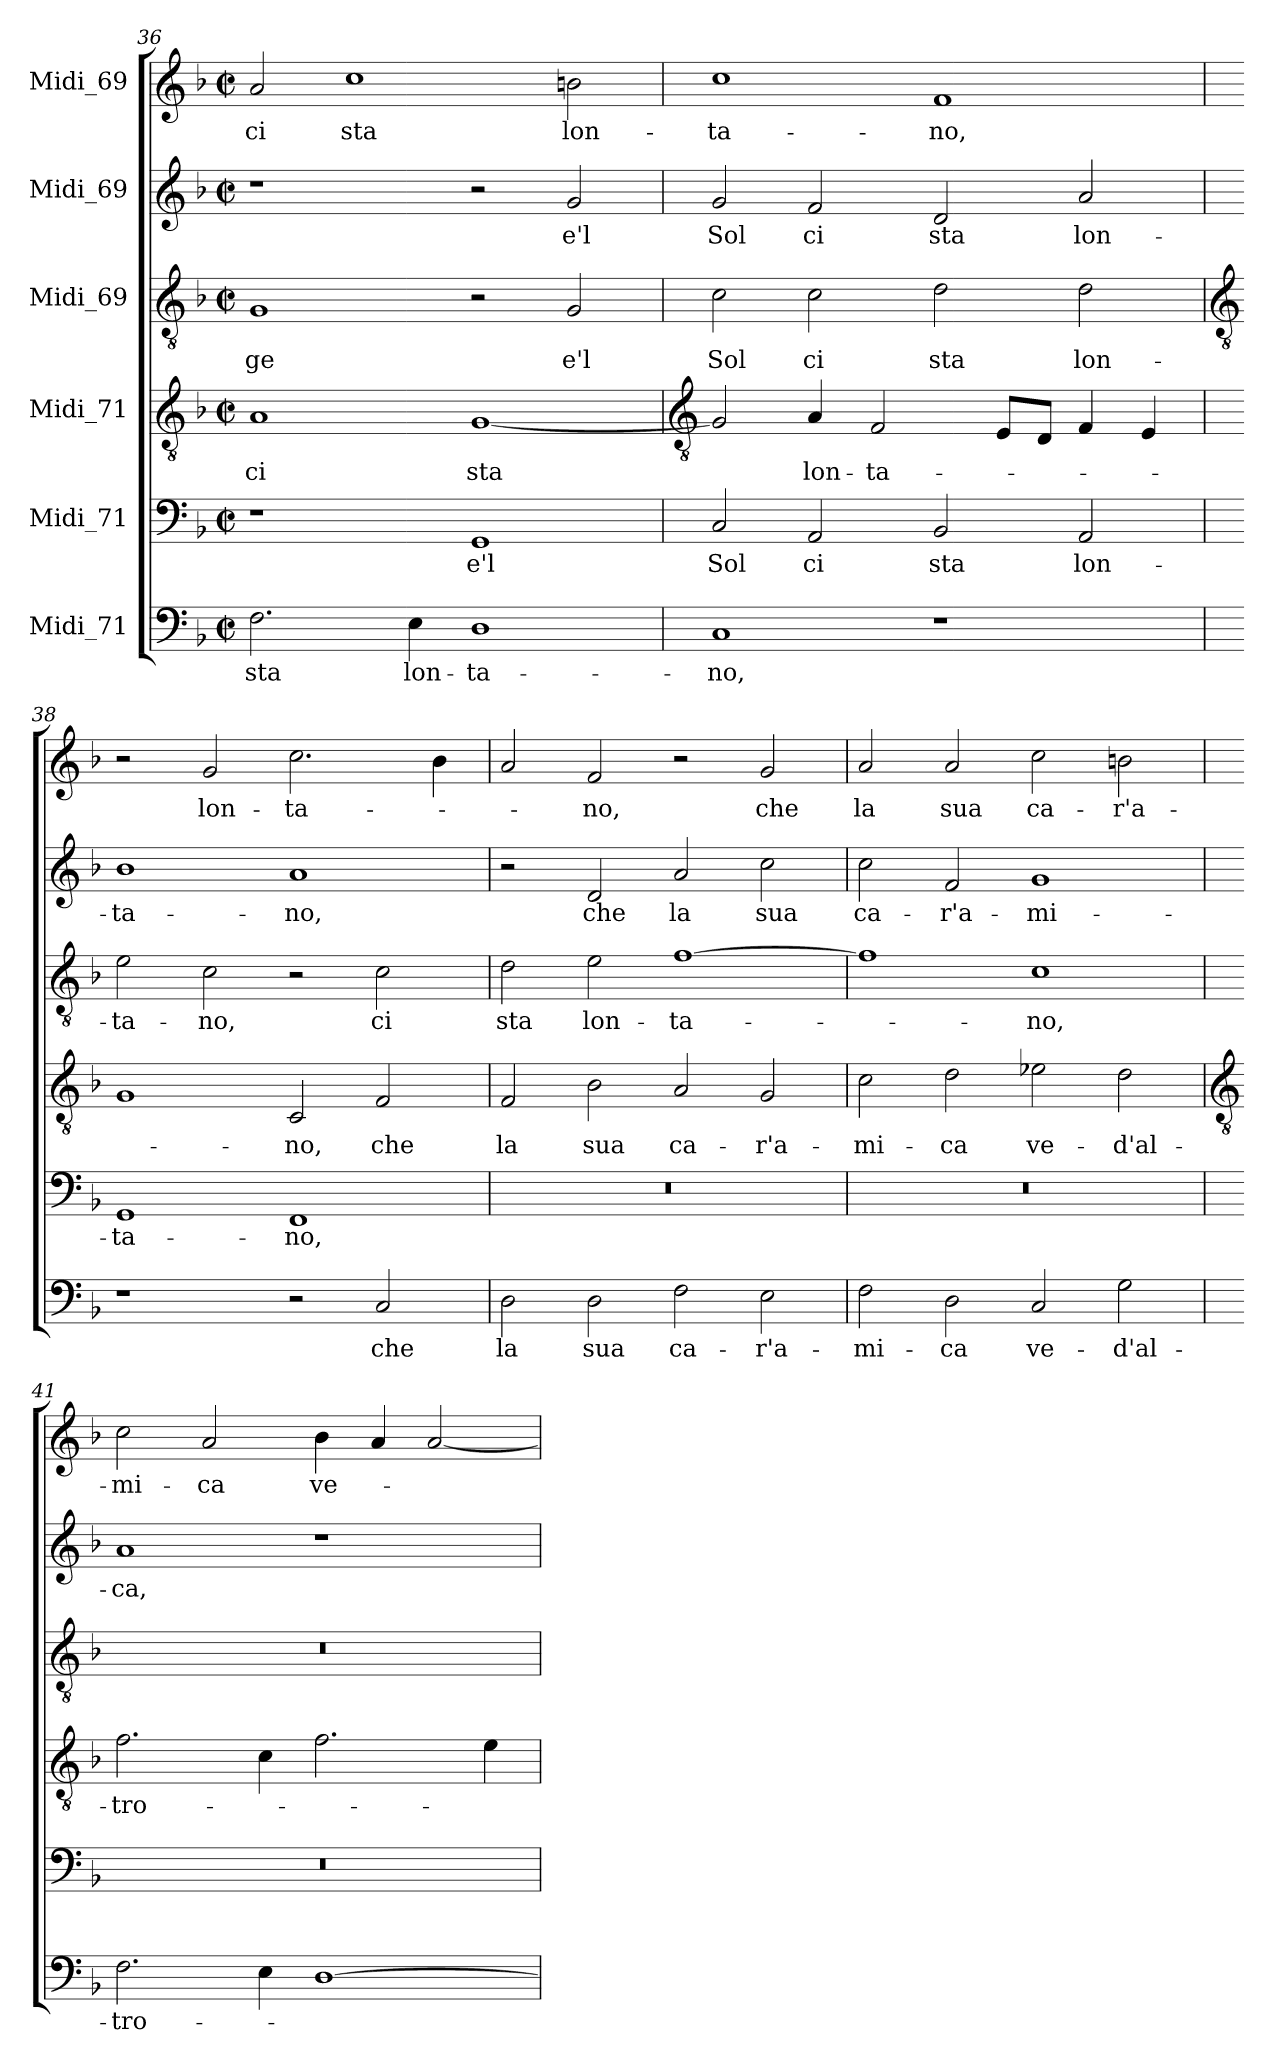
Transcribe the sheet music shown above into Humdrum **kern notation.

**kern	**text	**kern	**text	**kern	**text	**kern	**text	**kern	**text	**kern	**text
*part6	*part6	*part5	*part5	*part4	*part4	*part3	*part3	*part2	*part2	*part1	*part1
*staff6	*staff6	*staff5	*staff5	*staff4	*staff4	*staff3	*staff3	*staff2	*staff2	*staff1	*staff1
*I"Midi_71	*	*I"Midi_71	*	*I"Midi_71	*	*I"Midi_69	*	*I"Midi_69	*	*I"Midi_69	*
*clefF4	*	*clefF4	*	*clefGv2	*	*clefGv2	*	*clefG2	*	*clefG2	*
*k[b-]	*	*k[b-]	*	*k[b-]	*	*k[b-]	*	*k[b-]	*	*k[b-]	*
*F:	*	*F:	*	*F:	*	*F:	*	*F:	*	*F:	*
*M4/2	*	*M4/2	*	*M4/2	*	*M4/2	*	*M4/2	*	*M4/2	*
*met(c|)	*	*met(c|)	*	*met(c|)	*	*met(c|)	*	*met(c|)	*	*met(c|)	*
=36	=36	=36	=36	=36	=36	=36	=36	=36	=36	=36	=36
!	!LO:LY:b	!	!	!	!LO:LY:b	!	!LO:LY:b	!	!	!	!LO:LY:b
2.F	sta	1r	.	1A	ci	1G	-ge	1r	.	2a	ci
!	!	!	!	!	!	!	!	!	!	!	!LO:LY:b
.	.	.	.	.	.	.	.	.	.	1cc	sta
!	!LO:LY:b	!	!	!	!	!	!	!	!	!	!
4E	lon-	.	.	.	.	.	.	.	.	.	.
!	!LO:LY:b	!	!LO:LY:b	!	!LO:LY:b	!	!	!	!	!	!
1D	-ta-	1GG	e'l	[1G	sta	2r	.	2r	.	.	.
!	!	!	!	!	!	!	!LO:LY:b	!	!LO:LY:b	!	!LO:LY:b
.	.	.	.	.	.	2G	e'l	2g	e'l	2bn	lon-
!!LO:LB:g=z
=37	=37	=37	=37	=37	=37	=37	=37	=37	=37	=37	=37
*	*	*	*	*clefGv2	*	*	*	*	*	*	*
!	!LO:LY:b	!	!LO:LY:b	!	!	!	!LO:LY:b	!	!LO:LY:b	!	!LO:LY:b
1C	-no,	2C	Sol	2G]	.	2c	Sol	2g	Sol	1cc	-ta-
!	!	!	!LO:LY:b	!	!LO:LY:b	!	!LO:LY:b	!	!LO:LY:b	!	!
.	.	2AA	ci	4A	lon-	2c	ci	2f	ci	.	.
!	!	!	!	!	!LO:LY:b	!	!	!	!	!	!
.	.	.	.	2F	-ta-	.	.	.	.	.	.
!	!	!	!LO:LY:b	!	!	!	!LO:LY:b	!	!LO:LY:b	!	!LO:LY:b
1r	.	2BB-	sta	.	.	2d	sta	2d	sta	1f	-no,
.	.	.	.	8EL	.	.	.	.	.	.	.
.	.	.	.	8DJ	.	.	.	.	.	.	.
!	!	!	!LO:LY:b	!	!	!	!LO:LY:b	!	!LO:LY:b	!	!
.	.	2AA	lon-	4F	.	2d	lon-	2a	lon-	.	.
.	.	.	.	4E	.	.	.	.	.	.	.
!!LO:LB:g=z
=38	=38	=38	=38	=38	=38	=38	=38	=38	=38	=38	=38
*	*	*	*	*	*	*clefGv2	*	*	*	*	*
!	!	!	!LO:LY:b	!	!	!	!LO:LY:b	!	!LO:LY:b	!	!
1r	.	1GG	-ta-	1G	.	2e	-ta-	1b-	-ta-	2r	.
!	!	!	!	!	!	!	!LO:LY:b	!	!	!	!LO:LY:b
.	.	.	.	.	.	2c	-no,	.	.	2g	lon-
!	!	!	!LO:LY:b	!	!LO:LY:b	!	!	!	!LO:LY:b	!	!LO:LY:b
2r	.	1FF	-no,	2C	-no,	2r	.	1a	-no,	2.cc	-ta-
!	!LO:LY:b	!	!	!	!LO:LY:b	!	!LO:LY:b	!	!	!	!
2C	che	.	.	2F	che	2c	ci	.	.	.	.
.	.	.	.	.	.	.	.	.	.	4b-	.
=39	=39	=39	=39	=39	=39	=39	=39	=39	=39	=39	=39
!	!LO:LY:b	!	!	!	!LO:LY:b	!	!LO:LY:b	!	!	!	!
2D	la	0r	.	2F	la	2d	sta	2r	.	2a	.
!	!LO:LY:b	!	!	!	!LO:LY:b	!	!LO:LY:b	!	!LO:LY:b	!	!LO:LY:b
2D	sua	.	.	2B-	sua	2e	lon-	2d	che	2f	-no,
!	!LO:LY:b	!	!	!	!LO:LY:b	!	!LO:LY:b	!	!LO:LY:b	!	!
2F	ca-	.	.	2A	ca-	[1f	-ta-	2a	la	2r	.
!	!LO:LY:b	!	!	!	!LO:LY:b	!	!	!	!LO:LY:b	!	!LO:LY:b
2E	-r'a-	.	.	2G	-r'a-	.	.	2cc	sua	2g	che
=40	=40	=40	=40	=40	=40	=40	=40	=40	=40	=40	=40
!	!LO:LY:b	!	!	!	!LO:LY:b	!	!	!	!LO:LY:b	!	!LO:LY:b
2F	-mi-	0r	.	2c	-mi-	1f]	.	2cc	ca-	2a	la
!	!LO:LY:b	!	!	!	!LO:LY:b	!	!	!	!LO:LY:b	!	!LO:LY:b
2D	-ca	.	.	2d	-ca	.	.	2f	-r'a-	2a	sua
!	!LO:LY:b	!	!	!	!LO:LY:b	!	!LO:LY:b	!	!LO:LY:b	!	!LO:LY:b
2C	ve-	.	.	2e-X	ve-	1c	-no,	1g	-mi-	2cc	ca-
!	!LO:LY:b	!	!	!	!LO:LY:b	!	!	!	!	!	!LO:LY:b
2G	-d'al-	.	.	2d	-d'al-	.	.	.	.	2bn	-r'a-
!!LO:LB:g=z
=41	=41	=41	=41	=41	=41	=41	=41	=41	=41	=41	=41
*	*	*	*	*clefGv2	*	*	*	*	*	*	*
!	!LO:LY:b	!	!	!	!LO:LY:b	!	!	!	!LO:LY:b	!	!LO:LY:b
2.F	-tro-	0r	.	2.f	-tro-	0r	.	1a	-ca,	2cc	-mi-
!	!	!	!	!	!	!	!	!	!	!	!LO:LY:b
.	.	.	.	.	.	.	.	.	.	2a	-ca
4E	.	.	.	4c	.	.	.	.	.	.	.
!	!	!	!	!	!	!	!	!	!	!	!LO:LY:b
[1D	.	.	.	2.f	.	.	.	1r	.	4b-	ve-
.	.	.	.	.	.	.	.	.	.	4a	.
.	.	.	.	.	.	.	.	.	.	[2a	.
.	.	.	.	4e	.	.	.	.	.	.	.
=	=	=	=	=	=	=	=	=	=	=	=
*-	*-	*-	*-	*-	*-	*-	*-	*-	*-	*-	*-
